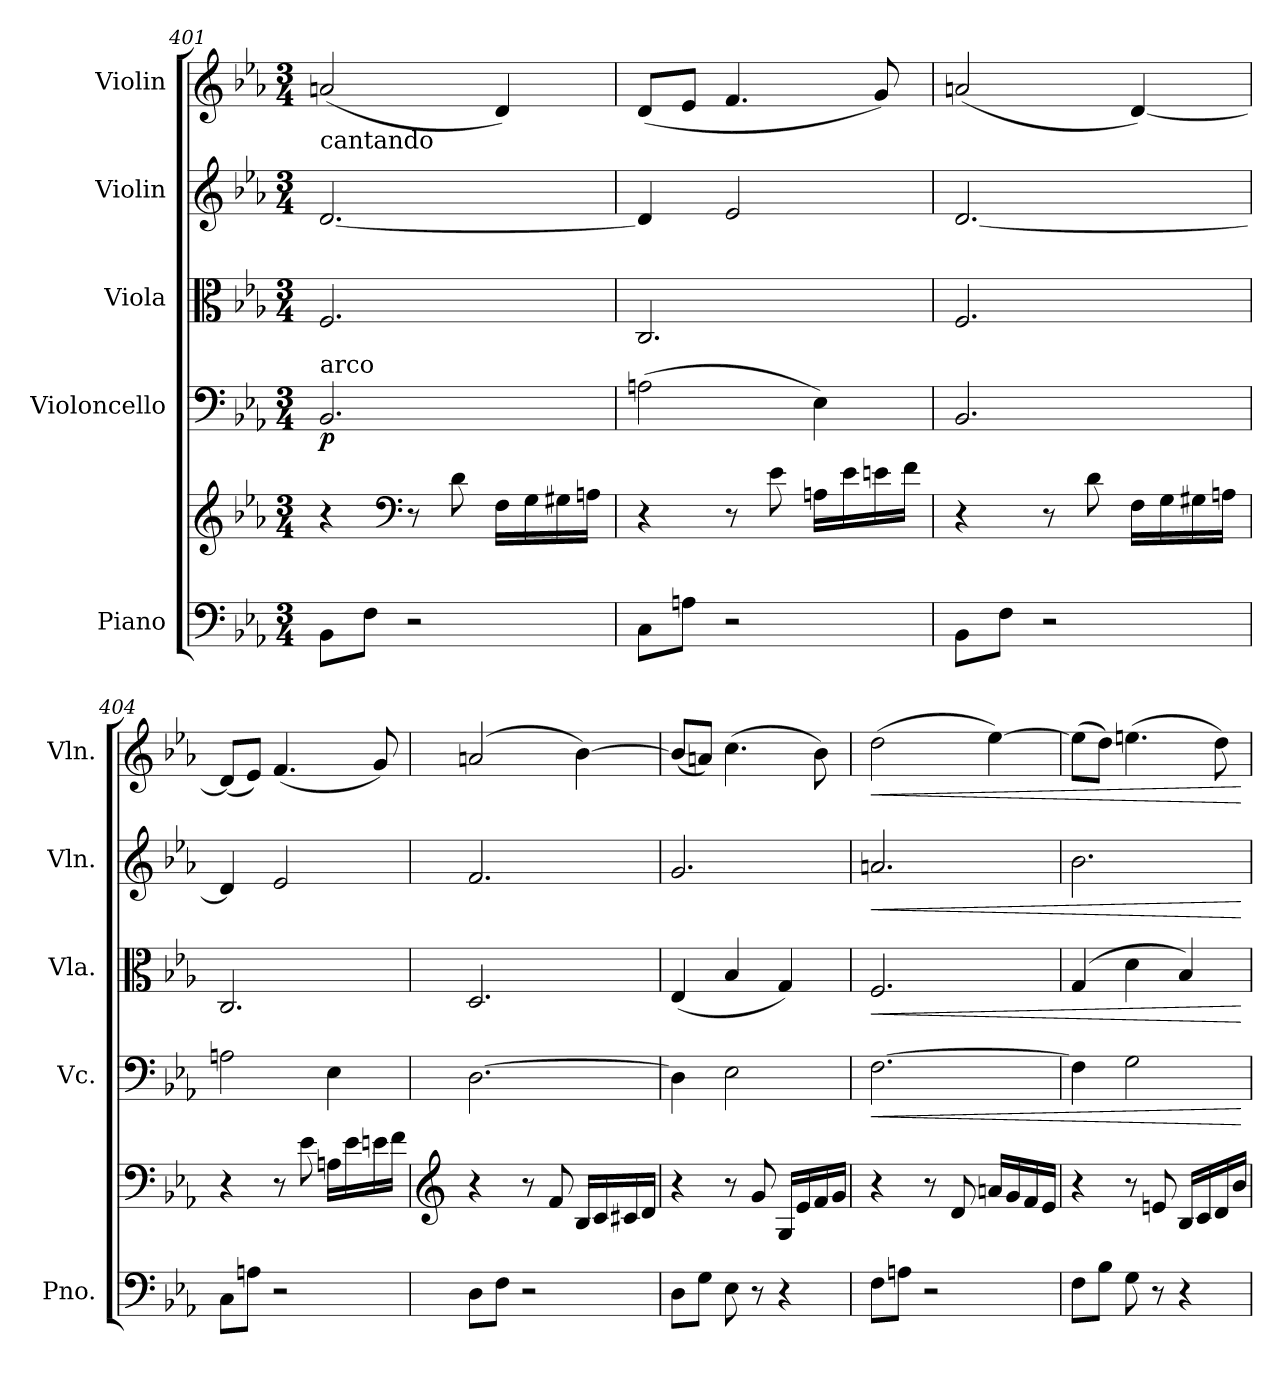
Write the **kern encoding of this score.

**kern	**kern	**kern	**dynam	**kern	**dynam	**kern	**dynam	**kern	**dynam
*part5	*part5	*part4	*part4	*part3	*part3	*part2	*part2	*part1	*part1
*staff6	*staff5	*staff4	*staff4	*staff3	*staff3	*staff2	*staff2	*staff1	*staff1
*I"Piano	*	*I"Violoncello	*	*I"Viola	*	*I"Violin	*	*I"Violin	*
*I'Pno.	*	*I'Vc.	*	*I'Vla.	*	*I'Vln.	*	*I'Vln.	*
*clefF4	*clefG2	*clefF4	*	*clefC3	*	*clefG2	*	*clefG2	*
*k[b-e-a-]	*k[b-e-a-]	*k[b-e-a-]	*	*k[b-e-a-]	*	*k[b-e-a-]	*	*k[b-e-a-]	*
*M3/4	*M3/4	*M3/4	*	*M3/4	*	*M3/4	*	*M3/4	*
=401	=401	=401	=401	=401	=401	=401	=401	=401	=401
!	!	!	!	!	!	!	!	!LO:TX:b:t=cantando	!
!	!	!LO:TX:a:t=arco	!	!	!	!	!	!	!
!	!	!	!LO:DY:b	!	!	!	!	!	!
8BB-\L	4r	2.BB-/	p	2.F/	.	[2.d/	.	(2an/	.
8F\J	.	.	.	.	.	.	.	.	.
*	*clefF4	*	*	*	*	*	*	*	*
2r	8r	.	.	.	.	.	.	.	.
.	8d\	.	.	.	.	.	.	.	.
.	16F\LL	.	.	.	.	.	.	4d/)	.
.	16G\	.	.	.	.	.	.	.	.
.	16G#X\	.	.	.	.	.	.	.	.
.	16An\JJ	.	.	.	.	.	.	.	.
=402	=402	=402	=402	=402	=402	=402	=402	=402	=402
8C\L	4r	(2An\	.	2.C/	.	4d/]	.	(8d/L	.
8An\J	.	.	.	.	.	.	.	8e-/J	.
2r	8r	.	.	.	.	2e-/	.	4.f/	.
.	8e-\	.	.	.	.	.	.	.	.
.	16An\LL	4E-\)	.	.	.	.	.	.	.
.	16e-\	.	.	.	.	.	.	.	.
.	16en\	.	.	.	.	.	.	8g/)	.
.	16f\JJ	.	.	.	.	.	.	.	.
!!LO:PB:g=z
=403	=403	=403	=403	=403	=403	=403	=403	=403	=403
8BB-\L	4r	2.BB-/	.	2.F/	.	[2.d/	.	(2an/	.
8F\J	.	.	.	.	.	.	.	.	.
2r	8r	.	.	.	.	.	.	.	.
.	8d\	.	.	.	.	.	.	.	.
.	16F\LL	.	.	.	.	.	.	[4d/)	.
.	16G\	.	.	.	.	.	.	.	.
.	16G#X\	.	.	.	.	.	.	.	.
.	16An\JJ	.	.	.	.	.	.	.	.
=404	=404	=404	=404	=404	=404	=404	=404	=404	=404
8C\L	4r	2An\	.	2.C/	.	4d/]	.	(8d/L]	.
8An\J	.	.	.	.	.	.	.	8e-/J)	.
2r	8r	.	.	.	.	2e-/	.	(4.f/	.
.	8e-\	.	.	.	.	.	.	.	.
.	16An\LL	4E-\	.	.	.	.	.	.	.
.	16e-\	.	.	.	.	.	.	.	.
.	16en\	.	.	.	.	.	.	8g/)	.
.	16f\JJ	.	.	.	.	.	.	.	.
=405	=405	=405	=405	=405	=405	=405	=405	=405	=405
*	*clefG2	*	*	*	*	*	*	*	*
8D\L	4r	[2.D\	.	2.D/	.	2.f/	.	(2an/	.
8F\J	.	.	.	.	.	.	.	.	.
2r	8r	.	.	.	.	.	.	.	.
.	8f/	.	.	.	.	.	.	.	.
.	16B-/LL	.	.	.	.	.	.	[4b-\)	.
.	16c/	.	.	.	.	.	.	.	.
.	16c#X/	.	.	.	.	.	.	.	.
.	16d/JJ	.	.	.	.	.	.	.	.
!!LO:LB:g=z
=406	=406	=406	=406	=406	=406	=406	=406	=406	=406
8D\L	4r	4D\]	.	(4E-/	.	2.g/	.	(8b-/L]	.
8G\J	.	.	.	.	.	.	.	8an/J)	.
8E-\	8r	2E-\	.	4B-/	.	.	.	(4.cc\	.
8r	8g/	.	.	.	.	.	.	.	.
4r	16G/LL	.	.	4G/)	.	.	.	.	.
.	16e-/	.	.	.	.	.	.	.	.
.	16f/	.	.	.	.	.	.	8b-\)	.
.	16g/JJ	.	.	.	.	.	.	.	.
=407	=407	=407	=407	=407	=407	=407	=407	=407	=407
!	!	!	!LO:HP:b	!	!LO:HP:b	!	!LO:HP:b	!	!LO:HP:b
8F\L	4r	[2.F\	<	2.F/	<	2.an/	<	(2dd\	<
8An\J	.	.	.	.	.	.	.	.	.
2r	8r	.	.	.	.	.	.	.	.
.	8d/	.	.	.	.	.	.	.	.
.	16an/LL	.	.	.	.	.	.	[4ee-\)	.
.	16g/	.	.	.	.	.	.	.	.
.	16f/	.	.	.	.	.	.	.	.
.	16e-/JJ	.	.	.	.	.	.	.	.
=408	=408	=408	=408	=408	=408	=408	=408	=408	=408
8F\L	4r	4F\]	.	(4G/	.	2.b-\	.	(8ee-\L]	.
8B-\J	.	.	.	.	.	.	.	8dd\J)	.
8G\	8r	2G\	.	4d\	.	.	.	(4.een\	.
8r	8en/	.	.	.	.	.	.	.	.
4r	16B-/LL	.	.	4B-/)	.	.	.	.	.
.	16c/	.	.	.	.	.	.	.	.
.	16d/	.	.	.	.	.	.	8dd\)	.
.	16b-/JJ	.	.	.	.	.	.	.	.
.	.	.	[	.	[	.	[	.	[
=	=	=	=	=	=	=	=	=	=
*-	*-	*-	*-	*-	*-	*-	*-	*-	*-
